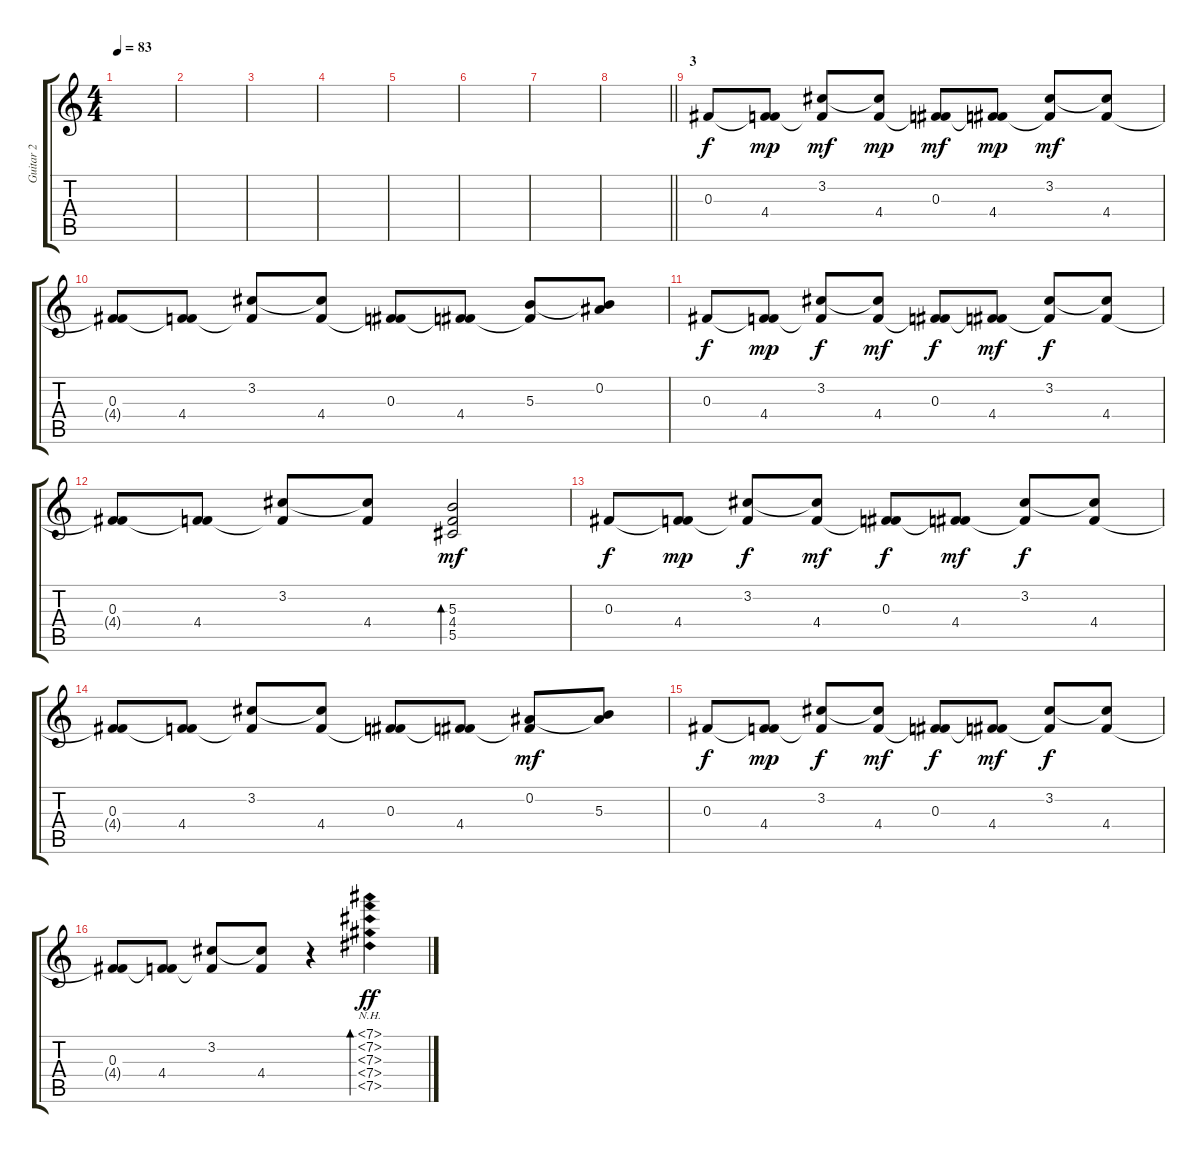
\track ("Guitar 2" "Guitar 2") {instrument electricguitarclean}
\staff {score tabs}
\tuning (Eb4 Bb3 Gb3 Db3 Ab2 Eb2) {hide}
\ts (4 4)
\tempo 83
\clef g2
\ks c
|
|
|
|
|
|
|
\barLineRight lightlight
|
\section ("" "3")
0.3.8 (0.3{t} 4.4).8{dy mp} (3.2 4.4{t}).8{dy mf} (3.2{t} 4.4).8{dy mp} (0.3 4.4{t}).8{dy mf} (0.3{t} 4.4).8{dy mp} (3.2 4.4{t}).8{dy mf} (3.2{t} 4.4).8 |
(0.3 4.4{t}).8 (0.3{t} 4.4).8 (3.2 4.4{t}).8 (3.2{t} 4.4).8 (0.3 4.4{t}).8 (0.3{t} 4.4).8 (5.3 4.4{t}).8 (0.2 5.3{t}).8 |
0.3.8{dy f} (0.3{t} 4.4).8{dy mp} (3.2 4.4{t}).8{dy f} (3.2{t} 4.4).8{dy mf} (0.3 4.4{t}).8{dy f} (0.3{t} 4.4).8{dy mf} (3.2 4.4{t}).8{dy f} (3.2{t} 4.4).8 |
(0.3 4.4{t}).8 (0.3{t} 4.4).8 (3.2 4.4{t}).8 (3.2{t} 4.4).8 (5.3 4.4 5.5).2{bd 240 dy mf} |
0.3.8{dy f} (0.3{t} 4.4).8{dy mp} (3.2 4.4{t}).8{dy f} (3.2{t} 4.4).8{dy mf} (0.3 4.4{t}).8{dy f} (0.3{t} 4.4).8{dy mf} (3.2 4.4{t}).8{dy f} (3.2{t} 4.4).8 |
(0.3 4.4{t}).8 (0.3{t} 4.4).8 (3.2 4.4{t}).8 (3.2{t} 4.4).8 (0.3 4.4{t}).8 (0.3{t} 4.4).8 (0.2 4.4{t}).8{dy mf} (0.2{t} 5.3).8 |
0.3.8{dy f} (0.3{t} 4.4).8{dy mp} (3.2 4.4{t}).8{dy f} (3.2{t} 4.4).8{dy mf} (0.3 4.4{t}).8{dy f} (0.3{t} 4.4).8{dy mf} (3.2 4.4{t}).8{dy f} (3.2{t} 4.4).8 |
(0.3 4.4{t}).8 (0.3{t} 4.4).8 (3.2 4.4{t}).8 (3.2{t} 4.4).8 r.4 (7.1{nh} 7.2{nh} 7.3{nh} 7.4{nh} 7.5{nh}).4{bd 120 dy ff}
